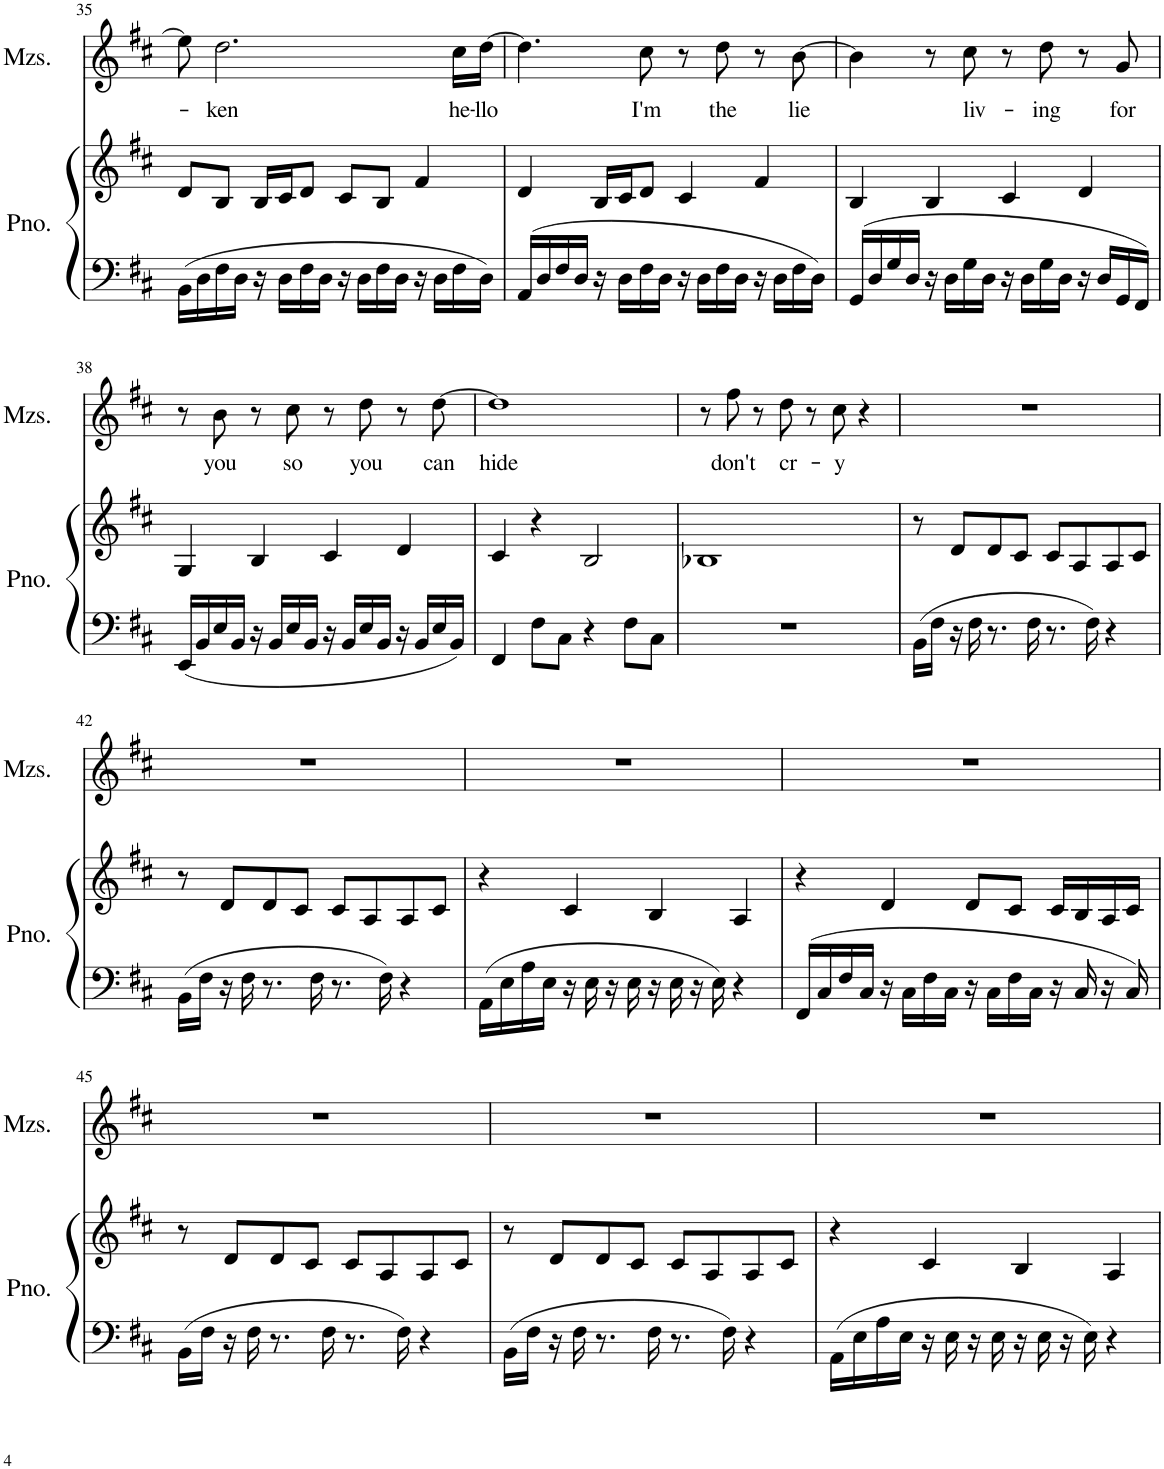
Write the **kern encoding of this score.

**kern	**kern	**kern	**text
*part2	*part2	*part1	*part1
*staff3	*staff2	*staff1	*staff1
*I"Piano	*	*I"Mezzo-soprano	*
*I'Pno.	*	*I'Mzs.	*
!!LO:PB:g=z
*clefF4	*clefG2	*clefG2	*
*k[f#c#]	*k[f#c#]	*k[f#c#]	*
*M4/4	*M4/4	*M4/4	*
=35	=35	=35	=35
16BB\LL	8d/L	8ee\]	.
16D\	.	.	.
!	!	!	!LO:LY:b
16F#\	8B/J	2.dd\	-ken
16D\JJ	.	.	.
16r	16B/LL	.	.
16D\LL	16c#/J	.	.
16F#\	8d/J	.	.
16D\JJ	.	.	.
16r	8c#/L	.	.
16D\LL	.	.	.
16F#\	8B/J	.	.
16D\JJ	.	.	.
16r	4f#/	.	.
16D\LL	.	.	.
!	!	!	!LO:LY:b
16F#\	.	16cc#\LL	he-
!	!	!	!LO:LY:b
16D\JJ	.	[16dd\JJ	-llo
=36	=36	=36	=36
16AA/LL	4d/	4.dd\]	.
16D/	.	.	.
16F#/	.	.	.
16D/JJ	.	.	.
16r	16B/LL	.	.
16D\LL	16c#/J	.	.
!	!	!	!LO:LY:b
16F#\	8d/J	8cc#\	I'm
16D\JJ	.	.	.
16r	4c#/	8r	.
16D\LL	.	.	.
!	!	!	!LO:LY:b
16F#\	.	8dd\	the
16D\JJ	.	.	.
16r	4f#/	8r	.
16D\LL	.	.	.
!	!	!	!LO:LY:b
16F#\	.	[8b\	lie
16D\JJ	.	.	.
=37	=37	=37	=37
16GG/LL	4B/	4b\]	.
16D/	.	.	.
16G/	.	.	.
16D/JJ	.	.	.
16r	4B/	8r	.
16D\LL	.	.	.
!	!	!	!LO:LY:b
16G\	.	8cc#\	liv-
16D\JJ	.	.	.
16r	4c#/	8r	.
16D\LL	.	.	.
!	!	!	!LO:LY:b
16G\	.	8dd\	-ing
16D\JJ	.	.	.
16r	4d/	8r	.
16D/LL	.	.	.
!	!	!	!LO:LY:b
16GG/	.	8g/	for
16FF#/JJ	.	.	.
!!LO:LB:g=z
=38	=38	=38	=38
16EE/LL	4G/	8r	.
16BB/	.	.	.
!	!	!	!LO:LY:b
16E/	.	8b\	you
16BB/JJ	.	.	.
16r	4B/	8r	.
16BB/LL	.	.	.
!	!	!	!LO:LY:b
16E/	.	8cc#\	so
16BB/JJ	.	.	.
16r	4c#/	8r	.
16BB/LL	.	.	.
!	!	!	!LO:LY:b
16E/	.	8dd\	you
16BB/JJ	.	.	.
16r	4d/	8r	.
16BB/LL	.	.	.
!	!	!	!LO:LY:b
16E/	.	[8dd\	can
16BB/JJ	.	.	.
=39	=39	=39	=39
!	!	!	!LO:LY:b
4FF#/	4c#/	1dd]	hide
8F#\L	4r	.	.
8C#\J	.	.	.
4r	2B/	.	.
8F#\L	.	.	.
8C#\J	.	.	.
=40	=40	=40	=40
1r	1B-X	8r	.
!	!	!	!LO:LY:b
.	.	8ff#\	don't
.	.	8r	.
!	!	!	!LO:LY:b
.	.	8dd\	cr-
.	.	8r	.
!	!	!	!LO:LY:b
.	.	8cc#\	-y
.	.	4r	.
=41	=41	=41	=41
16BB\LL	8r	1r	.
16F#\JJ	.	.	.
16r	8d/L	.	.
16F#\	.	.	.
8.r	8d/	.	.
.	8c#/J	.	.
16F#\	.	.	.
8.r	8c#/L	.	.
.	8A/	.	.
16F#\	.	.	.
4r	8A/	.	.
.	8c#/J	.	.
!!LO:LB:g=z
=42	=42	=42	=42
16BB\LL	8r	1r	.
16F#\JJ	.	.	.
16r	8d/L	.	.
16F#\	.	.	.
8.r	8d/	.	.
.	8c#/J	.	.
16F#\	.	.	.
8.r	8c#/L	.	.
.	8A/	.	.
16F#\	.	.	.
4r	8A/	.	.
.	8c#/J	.	.
=43	=43	=43	=43
16AA\LL	4r	1r	.
16E\	.	.	.
16A\	.	.	.
16E\JJ	.	.	.
16r	4c#/	.	.
16E\	.	.	.
16r	.	.	.
16E\	.	.	.
16r	4B/	.	.
16E\	.	.	.
16r	.	.	.
16E\	.	.	.
4r	4A/	.	.
=44	=44	=44	=44
16FF#/LL	4r	1r	.
16C#/	.	.	.
16F#/	.	.	.
16C#/JJ	.	.	.
16r	4d/	.	.
16C#\LL	.	.	.
16F#\	.	.	.
16C#\JJ	.	.	.
16r	8d/L	.	.
16C#\LL	.	.	.
16F#\	8c#/J	.	.
16C#\JJ	.	.	.
16r	16c#/LL	.	.
16C#/	16B/	.	.
16r	16A/	.	.
16C#/	16c#/JJ	.	.
!!LO:LB:g=z
=45	=45	=45	=45
16BB\LL	8r	1r	.
16F#\JJ	.	.	.
16r	8d/L	.	.
16F#\	.	.	.
8.r	8d/	.	.
.	8c#/J	.	.
16F#\	.	.	.
8.r	8c#/L	.	.
.	8A/	.	.
16F#\	.	.	.
4r	8A/	.	.
.	8c#/J	.	.
=46	=46	=46	=46
16BB\LL	8r	1r	.
16F#\JJ	.	.	.
16r	8d/L	.	.
16F#\	.	.	.
8.r	8d/	.	.
.	8c#/J	.	.
16F#\	.	.	.
8.r	8c#/L	.	.
.	8A/	.	.
16F#\	.	.	.
4r	8A/	.	.
.	8c#/J	.	.
=47	=47	=47	=47
16AA\LL	4r	1r	.
16E\	.	.	.
16A\	.	.	.
16E\JJ	.	.	.
16r	4c#/	.	.
16E\	.	.	.
16r	.	.	.
16E\	.	.	.
16r	4B/	.	.
16E\	.	.	.
16r	.	.	.
16E\	.	.	.
4r	4A/	.	.
=	=	=	=
*-	*-	*-	*-
